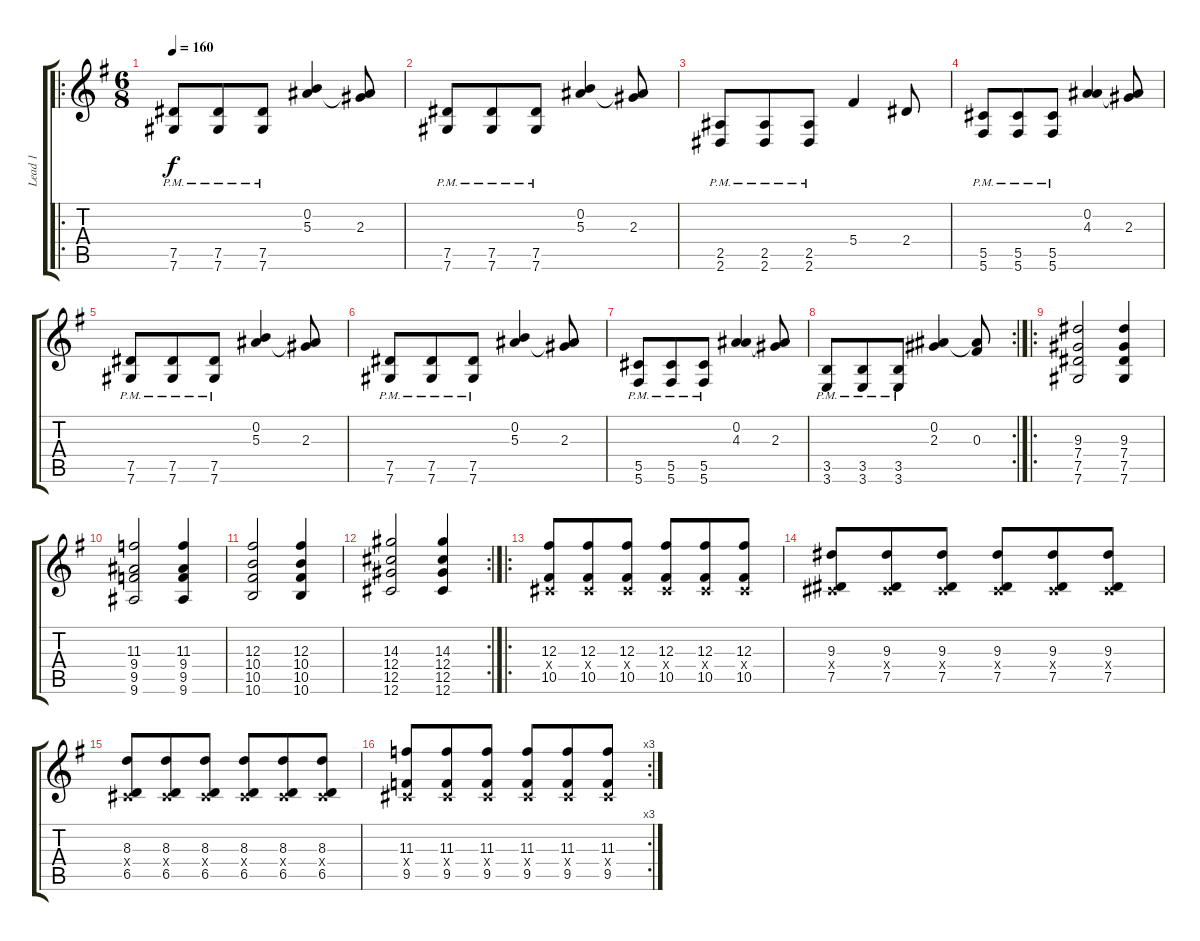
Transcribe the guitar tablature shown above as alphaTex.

\track ("Lead 1" "Lead 1") {instrument distortionguitar}
\staff {score tabs}
\tuning (Eb4 Bb3 Gb3 Db3 Ab2 Db2) {hide}
\ro
\ts (6 8)
\tempo 160
\clef g2
\ks g
(7.5{pm} 7.6{pm}).8{dy f} (7.5{pm} 7.6{pm}).8 (7.5{pm} 7.6{pm}).8 (0.2 5.3).4 (0.2{t} 2.3).8 |
(7.5{pm} 7.6{pm}).8 (7.5{pm} 7.6{pm}).8 (7.5{pm} 7.6{pm}).8 (0.2 5.3).4 (0.2{t} 2.3).8 |
(2.5{pm} 2.6{pm}).8 (2.5{pm} 2.6{pm}).8 (2.5{pm} 2.6{pm}).8 5.4.4 2.4.8 |
(5.5{pm} 5.6{pm}).8 (5.5{pm} 5.6{pm}).8 (5.5{pm} 5.6{pm}).8 (0.2 4.3).4 (0.2{t} 2.3).8 |
(7.5{pm} 7.6{pm}).8 (7.5{pm} 7.6{pm}).8 (7.5{pm} 7.6{pm}).8 (0.2 5.3).4 (0.2{t} 2.3).8 |
(7.5{pm} 7.6{pm}).8 (7.5{pm} 7.6{pm}).8 (7.5{pm} 7.6{pm}).8 (0.2 5.3).4 (0.2{t} 2.3).8 |
(5.5{pm} 5.6{pm}).8 (5.5{pm} 5.6{pm}).8 (5.5{pm} 5.6{pm}).8 (0.2 4.3).4 (0.2{t} 2.3).8 |
\rc 2
(3.5{pm} 3.6{pm}).8 (3.5{pm} 3.6{pm}).8 (3.5{pm} 3.6{pm}).8 (0.2 2.3).4 (0.2{t} 0.3).8 |
\ro
(9.3 7.4 7.5 7.6).2 (9.3 7.4 7.5 7.6).4 |
(11.3 9.4 9.5 9.6).2 (11.3 9.4 9.5 9.6).4 |
(12.3 10.4 10.5 10.6).2 (12.3 10.4 10.5 10.6).4 |
\rc 2
(14.3 12.4 12.5 12.6).2 (14.3 12.4 12.5 12.6).4 |
\ro
(12.3 0.4{x} 10.5).8 (12.3 0.4{x} 10.5).8 (12.3 0.4{x} 10.5).8 (12.3 0.4{x} 10.5).8 (12.3 0.4{x} 10.5).8 (12.3 0.4{x} 10.5).8 |
(9.3 0.4{x} 7.5).8 (9.3 0.4{x} 7.5).8 (9.3 0.4{x} 7.5).8 (9.3 0.4{x} 7.5).8 (9.3 0.4{x} 7.5).8 (9.3 0.4{x} 7.5).8 |
(8.3 0.4{x} 6.5).8 (8.3 0.4{x} 6.5).8 (8.3 0.4{x} 6.5).8 (8.3 0.4{x} 6.5).8 (8.3 0.4{x} 6.5).8 (8.3 0.4{x} 6.5).8 |
\rc 3
(11.3 0.4{x} 9.5).8 (11.3 0.4{x} 9.5).8 (11.3 0.4{x} 9.5).8 (11.3 0.4{x} 9.5).8 (11.3 0.4{x} 9.5).8 (11.3 0.4{x} 9.5).8
